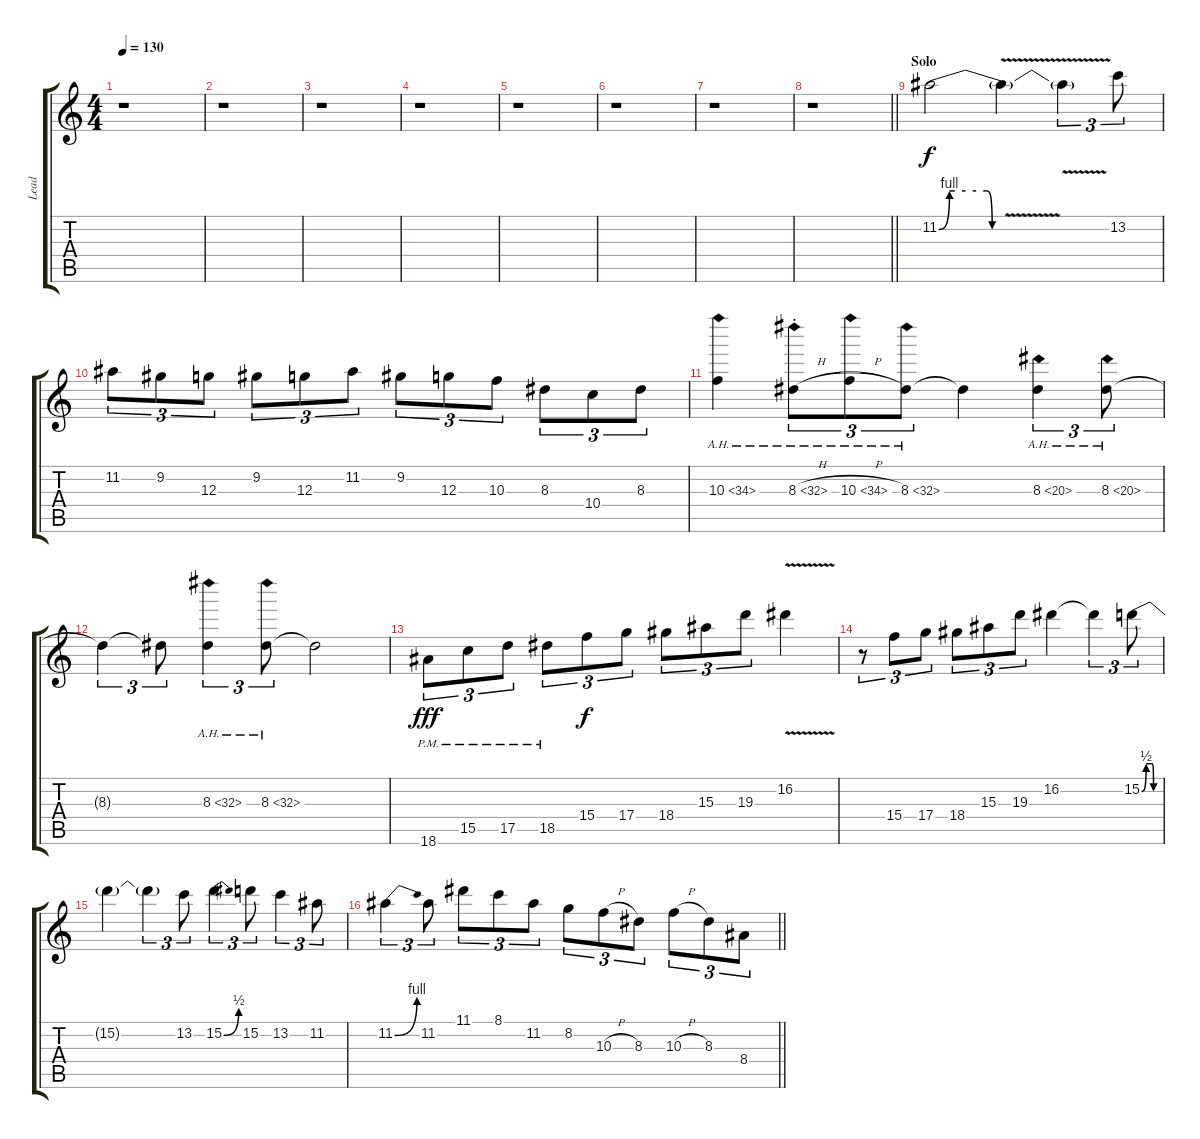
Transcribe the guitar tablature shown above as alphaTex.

\track ("Lead" "Lead") {instrument distortionguitar}
\staff {score tabs}
\tuning (E4 B3 G3 D3 A2 E2) {hide}
\ts (4 4)
\tempo 130
\clef g2
\ks c
r.1{dy f} |
r.1 |
r.1 |
r.1 |
r.1 |
r.1 |
r.1 |
\barLineRight lightlight
r.1 |
\section ("" "Solo")
11.2{be (custom 0 0 10 4 15 4 25 4 35 4 45 4 50 0 60 0)}.2 11.2{v t}.4 11.2{t}.4{tu (3 2)} 13.2.8{tu (3 2)} |
11.2.8{tu (3 2)} 9.2.8{tu (3 2)} 12.3.8{tu (3 2)} 9.2.8{tu (3 2)} 12.3.8{tu (3 2)} 11.2.8{tu (3 2)} 9.2.8{tu (3 2)} 12.3.8{tu (3 2)} 10.3.8{tu (3 2)} 8.3.8{tu (3 2)} 10.4.8{tu (3 2)} 8.3.8{tu (3 2)} |
10.3{ah 24}.4 8.3{ah 24 h st}.8{tu (3 2)} 10.3{ah 24 h}.8{tu (3 2)} 8.3{ah 24}.8{tu (3 2)} 8.3{t}.4 8.3{ah 12}.4{tu (3 2)} 8.3{ah 12}.8{tu (3 2)} |
8.3{t}.4{tu (3 2)} 8.3{t}.8{tu (3 2)} 8.3{ah 24}.4{tu (3 2)} 8.3{ah 24}.8{tu (3 2)} 8.3{t}.2 |
18.6{pm}.8{tu (3 2) dy fff} 15.5{pm}.8{tu (3 2)} 17.5{pm}.8{tu (3 2)} 18.5{pm}.8{tu (3 2)} 15.4.8{tu (3 2) dy f} 17.4.8{tu (3 2)} 18.4.8{tu (3 2)} 15.3.8{tu (3 2)} 19.3.8{tu (3 2)} 16.2{v}.4 |
r.8{tu (3 2)} 15.4.8{tu (3 2)} 17.4.8{tu (3 2)} 18.4.8{tu (3 2)} 15.3.8{tu (3 2)} 19.3.8{tu (3 2)} 16.2.4 16.2{t}.4{tu (3 2)} 15.2{be (custom 0 0 15 2 30 2 35 2 40 0 50 0 60 0)}.8{tu (3 2)} |
15.2{t}.4 15.2{t}.4{tu (3 2)} 13.2.8{tu (3 2)} 15.2{be (bend 0 0 60 2)}.4{tu (3 2)} 15.2.8{tu (3 2)} 13.2.4{tu (3 2)} 11.2.8{tu (3 2)} |
\barLineRight lightlight
11.2{be (bend 0 0 60 4)}.4{tu (3 2)} 11.2.8{tu (3 2)} 11.1.8{tu (3 2)} 8.1.8{tu (3 2)} 11.2.8{tu (3 2)} 8.2.8{tu (3 2)} 10.3{h}.8{tu (3 2)} 8.3.8{tu (3 2)} 10.3{h}.8{tu (3 2)} 8.3.8{tu (3 2)} 8.4.8{tu (3 2)}
